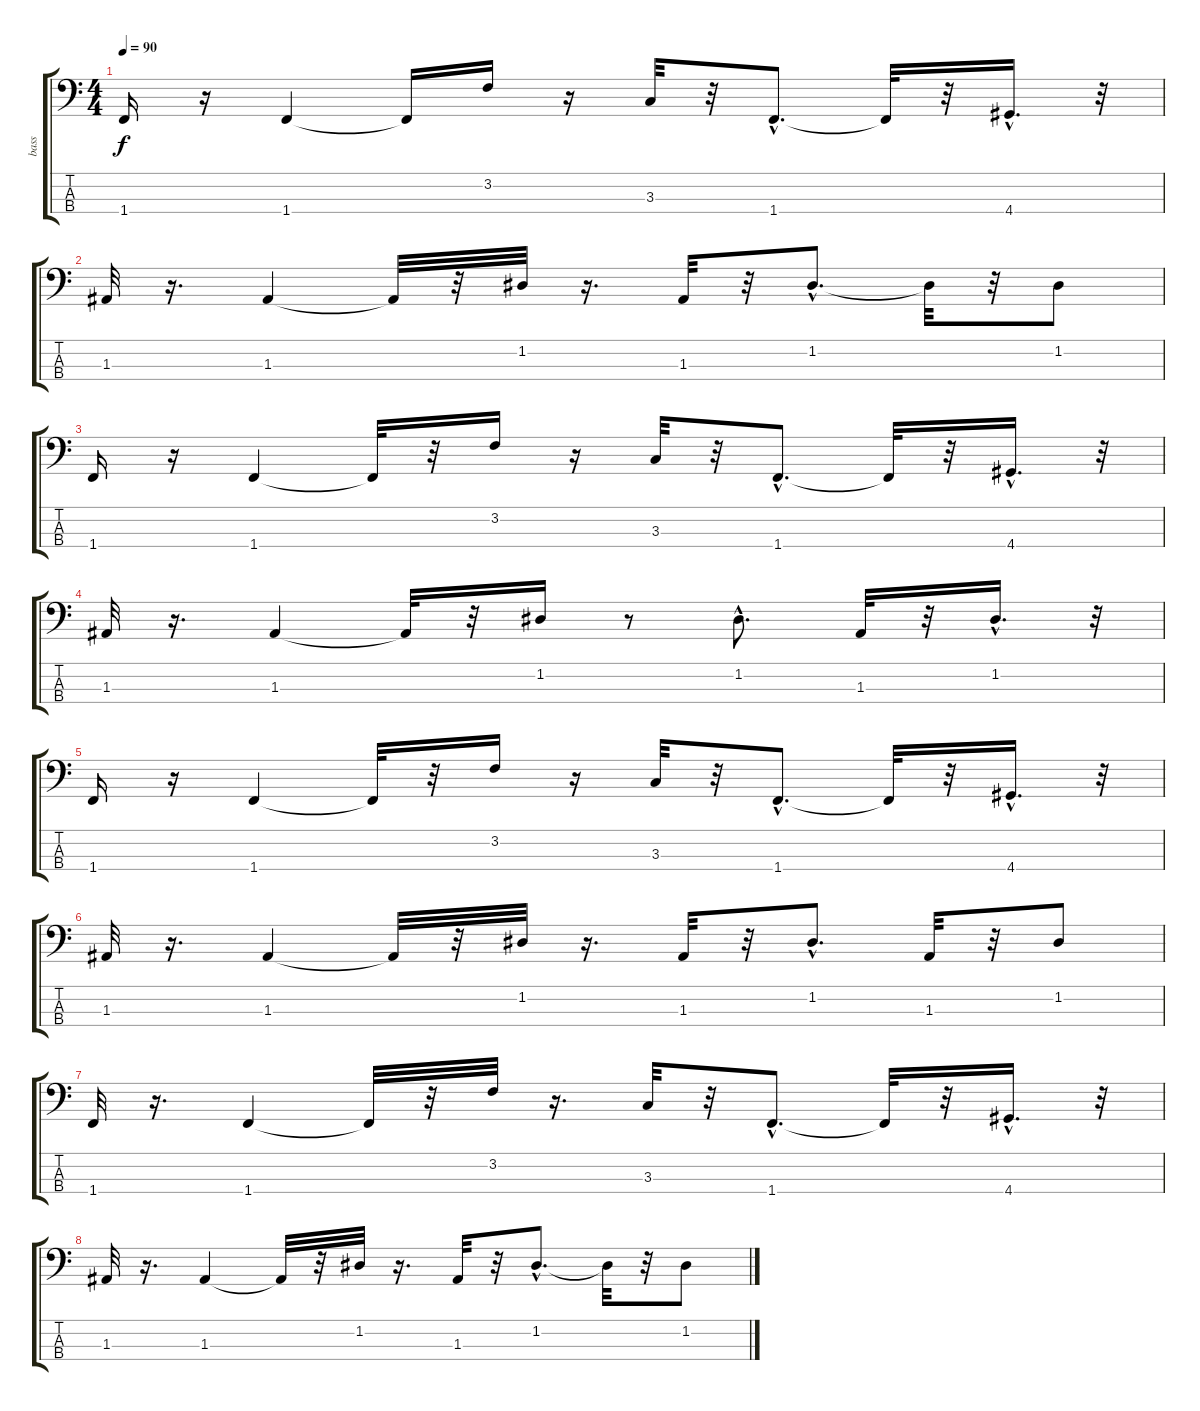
\track ("bass" "bass") {instrument electricbassfinger}
\staff {score tabs}
\tuning (G2 D2 A1 E1) {hide}
\ts (4 4)
\tempo 90
\clef f4
\ks c
1.4.16{dy f} r.16 1.4.4 1.4{t}.16 3.2.16 r.16 3.3.32 r.32 1.4{hac}.8{d} 1.4{t}.32 r.32 4.4{hac}.16{d} r.32 |
1.3.32 r.16{d} 1.3.4 1.3{t}.32 r.32 1.2.32 r.16{d} 1.3.32 r.32 1.2{hac}.8{d} 1.2{t}.32 r.32 1.2.8 |
1.4.16 r.16 1.4.4 1.4{t}.32 r.32 3.2.16 r.16 3.3.32 r.32 1.4{hac}.8{d} 1.4{t}.32 r.32 4.4{hac}.16{d} r.32 |
1.3.32 r.16{d} 1.3.4 1.3{t}.32 r.32 1.2.16 r.8 1.2{hac}.8{d} 1.3.32 r.32 1.2{hac}.16{d} r.32 |
1.4.16 r.16 1.4.4 1.4{t}.32 r.32 3.2.16 r.16 3.3.32 r.32 1.4{hac}.8{d} 1.4{t}.32 r.32 4.4{hac}.16{d} r.32 |
1.3.32 r.16{d} 1.3.4 1.3{t}.32 r.32 1.2.32 r.16{d} 1.3.32 r.32 1.2{hac}.8{d} 1.3.32 r.32 1.2.8 |
1.4.32 r.16{d} 1.4.4 1.4{t}.32 r.32 3.2.32 r.16{d} 3.3.32 r.32 1.4{hac}.8{d} 1.4{t}.32 r.32 4.4{hac}.16{d} r.32 |
1.3.32 r.16{d} 1.3.4 1.3{t}.32 r.32 1.2.32 r.16{d} 1.3.32 r.32 1.2{hac}.8{d} 1.2{t}.32 r.32 1.2.8
